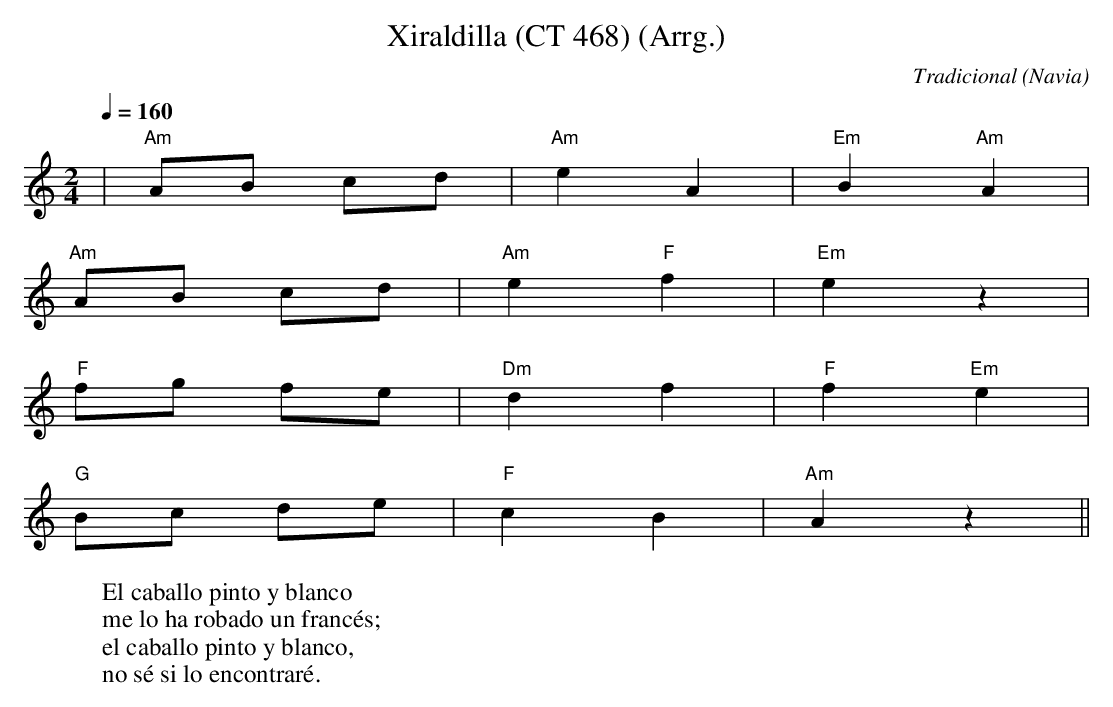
X:1
T:Xiraldilla (CT 468) (Arrg.)
C:Tradicional
O:Navia
M:2/4
L:1/8
Q:1/4=160
K:C
|"Am"AB cd|"Am"e2 A2|"Em"B2 "Am"A2|
"Am"AB cd|"Am"e2 "F"f2|"Em"e2 z2|
"F"fg fe|"Dm"d2 f2|"F"f2 "Em"e2|
"G"Bc de|"F"c2 B2|"Am"A2 z2||
W:El caballo pinto y blanco
W:me lo ha robado un francés;
W:el caballo pinto y blanco,
W:no sé si lo encontraré.
W:
